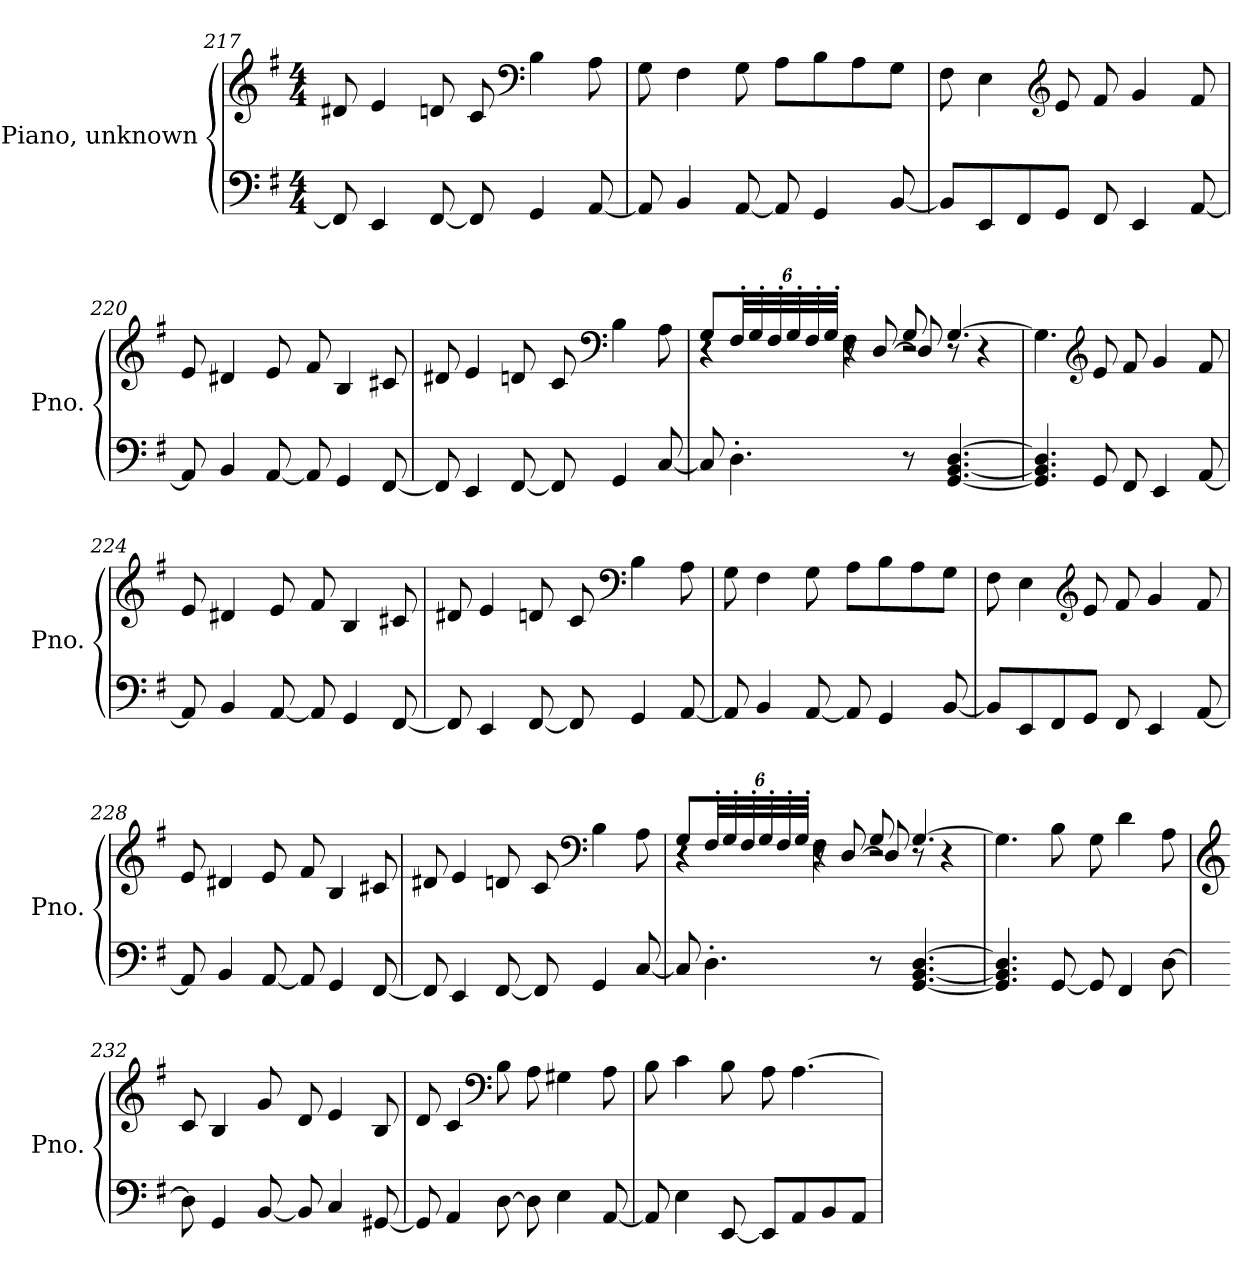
**kern	**kern
*part1	*part1
*staff2	*staff1
*I"Piano, unknown	*
*I'Pno.	*
*clefF4	*clefG2
*k[f#]	*k[f#]
*M4/4	*M4/4
=217	=217
8FF#/]	8d#X/
4EE/	4e/
[8FF#/	8dn/
8FF#/]	8c/
*	*clefF4
4GG/	4B\
[8AA/	8A\
!!LO:PB:g=z
=218	=218
8AA/]	8G\
4BB/	4F#\
[8AA/	8G\
8AA/]	8A\L
4GG/	8B\
.	8A\
[8BB/	8G\J
=219	=219
8BB/L]	8F#\
8EE/	4E\
8FF#/	.
*	*clefG2
8GG/J	8e/
8FF#/	8f#/
4EE/	4g/
[8AA/	8f#/
=220	=220
8AA/]	8e/
4BB/	4d#X/
[8AA/	8e/
8AA/]	8f#/
4GG/	4B/
[8FF#/	8c#X/
=221	=221
8FF#/]	8d#X/
4EE/	4e/
[8FF#/	8dn/
8FF#/]	8c/
*	*clefF4
4GG/	4B\
[8C/	8A\
!!LO:LB:g=z
=222	=222
*	*^
*	*	*^
8C/]	8G/L	4r	4r
*	*Xbrackettup	*	*
4.D'\	48F#'/LL	.	.
.	48G'/	.	.
.	48F#'/	.	.
.	48G'/	.	.
.	48F#'/	.	.
.	48G'/JJJ	.	.
.	4r	4F#\	8r
.	.	.	[8D/
8r	8G/	2r	8D/]
[4.GG/ [4.BB/ [4.D/	[4.G/	.	8r
.	.	.	4r
*	*v	*v	*v
=223	=223
4.GG/] 4.BB/] 4.D/]	4.G\]
*	*clefG2
8GG/	8e/
8FF#/	8f#/
4EE/	4g/
[8AA/	8f#/
=224	=224
8AA/]	8e/
4BB/	4d#X/
[8AA/	8e/
8AA/]	8f#/
4GG/	4B/
[8FF#/	8c#X/
!!LO:LB:g=z
=225	=225
8FF#/]	8d#X/
4EE/	4e/
[8FF#/	8dn/
8FF#/]	8c/
*	*clefF4
4GG/	4B\
[8AA/	8A\
=226	=226
8AA/]	8G\
4BB/	4F#\
[8AA/	8G\
8AA/]	8A\L
4GG/	8B\
.	8A\
[8BB/	8G\J
=227	=227
8BB/L]	8F#\
8EE/	4E\
8FF#/	.
*	*clefG2
8GG/J	8e/
8FF#/	8f#/
4EE/	4g/
[8AA/	8f#/
=228	=228
8AA/]	8e/
4BB/	4d#X/
[8AA/	8e/
8AA/]	8f#/
4GG/	4B/
[8FF#/	8c#X/
!!LO:LB:g=z
=229	=229
8FF#/]	8d#X/
4EE/	4e/
[8FF#/	8dn/
8FF#/]	8c/
*	*clefF4
4GG/	4B\
[8C/	8A\
=230	=230
*	*^
*	*	*^
8C/]	8G/L	4r	4r
4.D'\	48F#'/LL	.	.
.	48G'/	.	.
.	48F#'/	.	.
.	48G'/	.	.
.	48F#'/	.	.
.	48G'/JJJ	.	.
.	4r	4F#\	8r
.	.	.	[8D/
8r	8G/	2r	8D/]
[4.GG/ [4.BB/ [4.D/	[4.G/	.	8r
.	.	.	4r
*	*v	*v	*v
=231	=231
4.GG/] 4.BB/] 4.D/]	4.G\]
[8GG/	8B\
8GG/]	8G\
4FF#/	4d\
[8D\	8A\
=232	=232
*	*clefG2
8D\]	8c/
4GG/	4B/
[8BB/	8g/
8BB/]	8d/
4C/	4e/
[8GG#X/	8B/
!!LO:LB:g=z
=233	=233
8GG#/]	8d/
4AA/	4c/
*	*clefF4
[8D\	8B\
8D\]	8A\
4E\	4G#X\
[8AA/	8A\
=234	=234
8AA/]	8B\
4E\	4c\
[8EE/	8B\
8EE/L]	8A\
8AA/	[4.A\
8BB/	.
8AA/J	.
=	=
*-	*-
